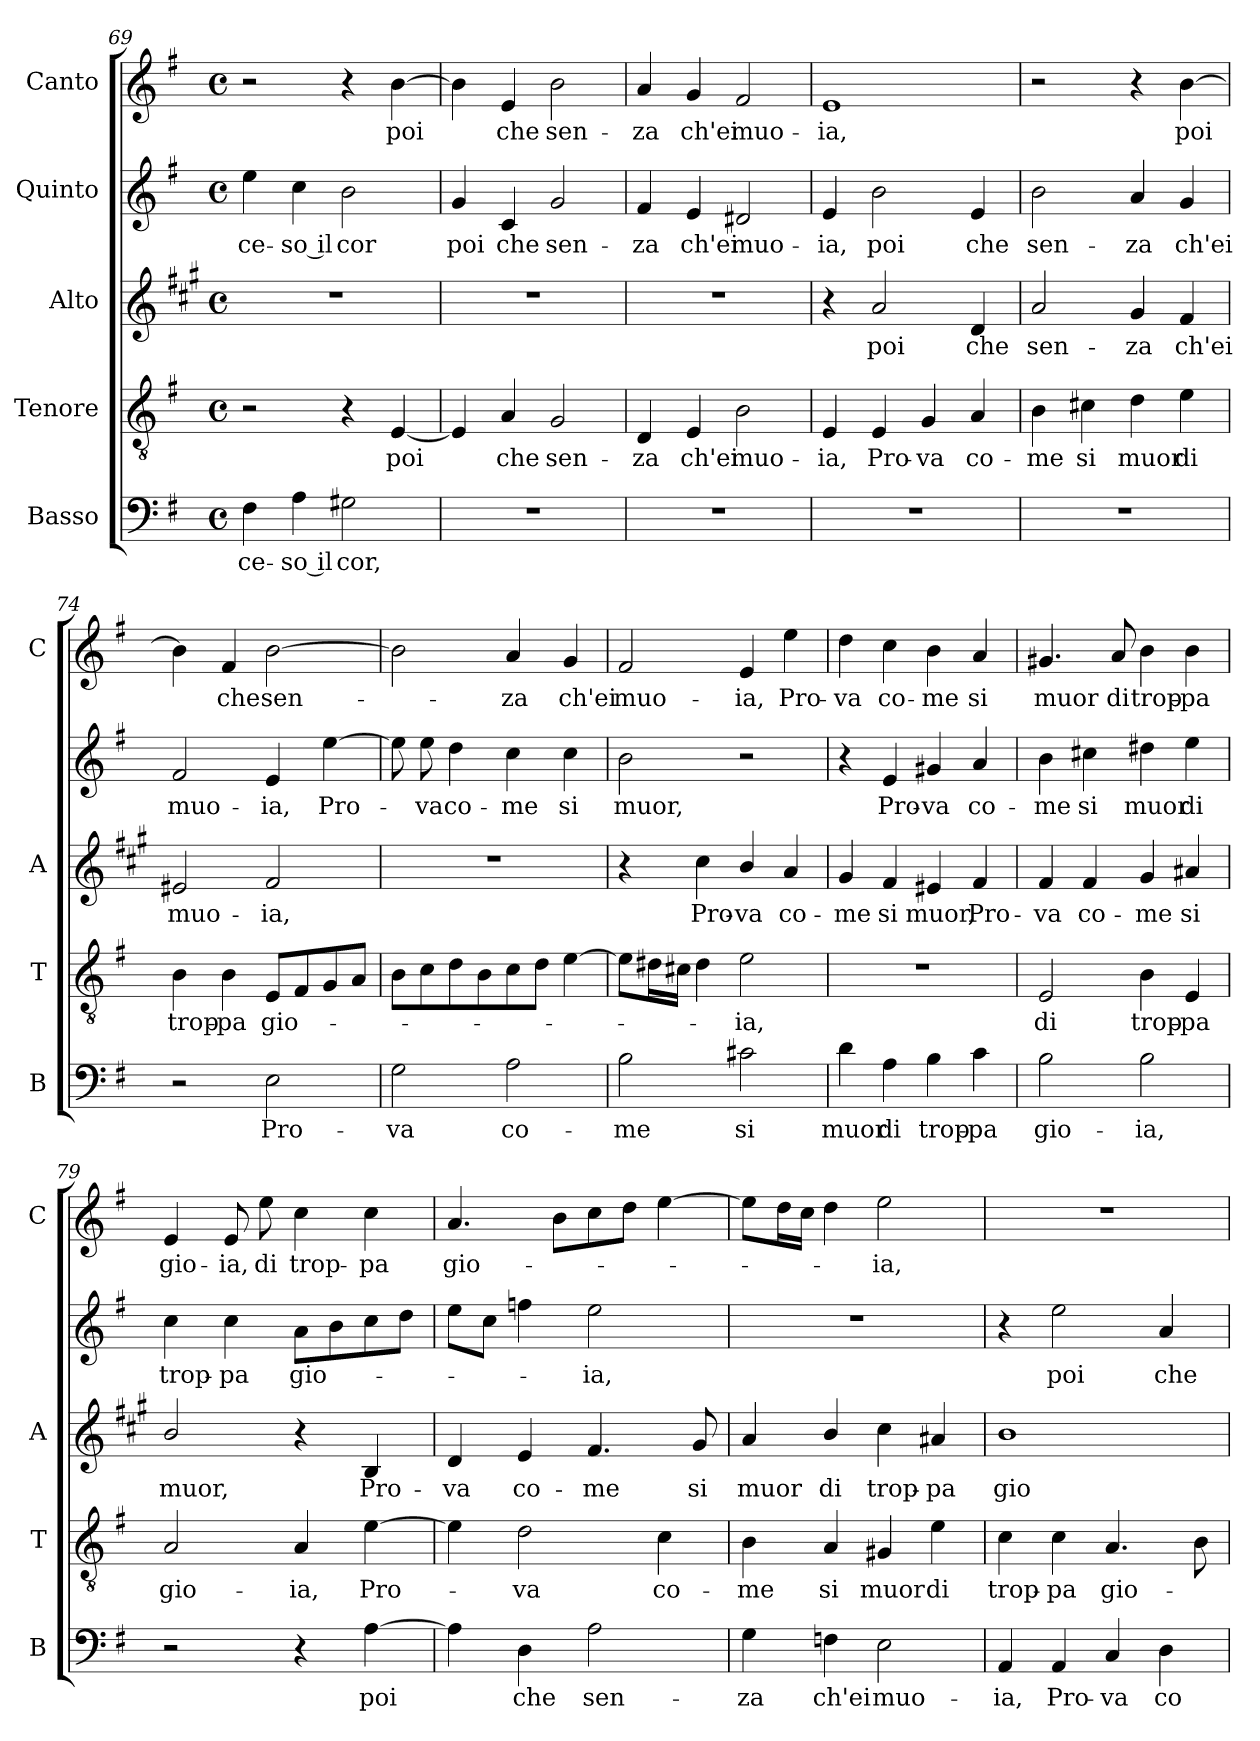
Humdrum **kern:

**kern	**text	**kern	**text	**kern	**text	**kern	**text	**kern	**text
*part5	*part5	*part4	*part4	*part3	*part3	*part2	*part2	*part1	*part1
*staff5	*staff5	*staff4	*staff4	*staff3	*staff3	*staff2	*staff2	*staff1	*staff1
*I"Basso	*	*I"Tenore	*	*I"Alto	*	*I"Quinto	*	*I"Canto	*
*I'B	*	*I'T	*	*I'A	*	*	*	*I'C	*
*clefF4	*	*clefGv2	*	*clefG2	*	*clefG2	*	*clefG2	*
*	*	*	*	*ITrd1c2	*	*	*	*	*
*k[f#]	*	*k[f#]	*	*k[f#]	*	*k[f#]	*	*k[f#]	*
*G:	*	*G:	*	*G:	*	*G:	*	*G:	*
*M4/4	*	*M4/4	*	*M4/4	*	*M4/4	*	*M4/4	*
*met(c)	*	*met(c)	*	*met(c)	*	*met(c)	*	*met(c)	*
=69	=69	=69	=69	=69	=69	=69	=69	=69	=69
!	!LO:LY:b	!	!	!	!	!	!LO:LY:b	!	!
4F#\	-ce-	2r	.	1r	.	4ee\	-ce-	2r	.
!	!LO:LY:b	!	!	!	!	!	!LO:LY:b	!	!
4A\	-so il	.	.	.	.	4cc\	-so il	.	.
!	!LO:LY:b	!	!	!	!	!	!LO:LY:b	!	!
2G#X\	cor,	4r	.	.	.	2b\	cor	4r	.
!	!	!	!LO:LY:b	!	!	!	!	!	!LO:LY:b
.	.	[4E/	poi	.	.	.	.	[4b\	poi
!!LO:PB:g=z
=70	=70	=70	=70	=70	=70	=70	=70	=70	=70
!	!	!	!	!	!	!	!LO:LY:b	!	!
1r	.	4E/]	.	1r	.	4g/	poi	4b\]	.
!	!	!	!LO:LY:b	!	!	!	!LO:LY:b	!	!LO:LY:b
.	.	4A/	che	.	.	4c/	che	4e/	che
!	!	!	!LO:LY:b	!	!	!	!LO:LY:b	!	!LO:LY:b
.	.	2G/	sen-	.	.	2g/	sen-	2b\	sen-
=71	=71	=71	=71	=71	=71	=71	=71	=71	=71
!	!	!	!LO:LY:b	!	!	!	!LO:LY:b	!	!LO:LY:b
1r	.	4D/	-za	1r	.	4f#/	-za	4a/	-za
!	!	!	!LO:LY:b	!	!	!	!LO:LY:b	!	!LO:LY:b
.	.	4E/	ch'ei	.	.	4e/	ch'ei	4g/	ch'ei
!	!	!	!LO:LY:b	!	!	!	!LO:LY:b	!	!LO:LY:b
.	.	2B\	muo-	.	.	2d#X/	muo-	2f#/	muo-
=72	=72	=72	=72	=72	=72	=72	=72	=72	=72
!	!	!	!LO:LY:b	!	!	!	!LO:LY:b	!	!LO:LY:b
1r	.	4E/	-ia,	4r	.	4e/	-ia,	1e	-ia,
!	!	!	!LO:LY:b	!	!LO:LY:b	!	!LO:LY:b	!	!
.	.	4E/	Pro-	2g/	poi	2b\	poi	.	.
!	!	!	!LO:LY:b	!	!	!	!	!	!
.	.	4G/	-va	.	.	.	.	.	.
!	!	!	!LO:LY:b	!	!LO:LY:b	!	!LO:LY:b	!	!
.	.	4A/	co-	4c/	che	4e/	che	.	.
=73	=73	=73	=73	=73	=73	=73	=73	=73	=73
!	!	!	!LO:LY:b	!	!LO:LY:b	!	!LO:LY:b	!	!
1r	.	4B\	-me	2g/	sen-	2b\	sen-	2r	.
!	!	!	!LO:LY:b	!	!	!	!	!	!
.	.	4c#X\	si	.	.	.	.	.	.
!	!	!	!LO:LY:b	!	!LO:LY:b	!	!LO:LY:b	!	!
.	.	4d\	muor	4f#/	-za	4a/	-za	4r	.
!	!	!	!LO:LY:b	!	!LO:LY:b	!	!LO:LY:b	!	!LO:LY:b
.	.	4e\	di	4e/	ch'ei	4g/	ch'ei	[4b\	poi
=74	=74	=74	=74	=74	=74	=74	=74	=74	=74
!	!	!	!LO:LY:b	!	!LO:LY:b	!	!LO:LY:b	!	!
2r	.	4B\	trop-	2d#X/	muo-	2f#/	muo-	4b\]	.
!	!	!	!LO:LY:b	!	!	!	!	!	!LO:LY:b
.	.	4B\	-pa	.	.	.	.	4f#/	che
!	!LO:LY:b	!	!LO:LY:b	!	!LO:LY:b	!	!LO:LY:b	!	!LO:LY:b
2E\	Pro-	8E/L	gio-	2e/	-ia,	4e/	-ia,	[2b\	sen-
.	.	8F#/	.	.	.	.	.	.	.
!	!	!	!	!	!	!	!LO:LY:b	!	!
.	.	8G/	.	.	.	[4ee\	Pro-	.	.
.	.	8A/J	.	.	.	.	.	.	.
=75	=75	=75	=75	=75	=75	=75	=75	=75	=75
!	!LO:LY:b	!	!	!	!	!	!	!	!
2G\	-va	8B\L	.	1r	.	8ee\]	.	2b\]	.
!	!	!	!	!	!	!	!LO:LY:b	!	!
.	.	8c\	.	.	.	8ee\	-va	.	.
!	!	!	!	!	!	!	!LO:LY:b	!	!
.	.	8d\	.	.	.	4dd\	co-	.	.
.	.	8B\	.	.	.	.	.	.	.
!	!LO:LY:b	!	!	!	!	!	!LO:LY:b	!	!LO:LY:b
2A\	co-	8c\	.	.	.	4cc\	-me	4a/	-za
.	.	8d\J	.	.	.	.	.	.	.
!	!	!	!	!	!	!	!LO:LY:b	!	!LO:LY:b
.	.	[4e\	.	.	.	4cc\	si	4g/	ch'ei
=76	=76	=76	=76	=76	=76	=76	=76	=76	=76
!	!LO:LY:b	!	!	!	!	!	!LO:LY:b	!	!LO:LY:b
2B\	-me	8e\L]	.	4r	.	2b\	muor,	2f#/	muo-
.	.	16d#X\L	.	.	.	.	.	.	.
.	.	16c#X\JJ	.	.	.	.	.	.	.
!	!	!	!	!	!LO:LY:b	!	!	!	!
.	.	4d#\	.	4b\	Pro-	.	.	.	.
!	!LO:LY:b	!	!LO:LY:b	!	!LO:LY:b	!	!	!	!LO:LY:b
2c#X\	si	2e\	-ia,	4a/	-va	2r	.	4e/	-ia,
!	!	!	!	!	!LO:LY:b	!	!	!	!LO:LY:b
.	.	.	.	4g/	co-	.	.	4ee\	Pro-
!!LO:LB:g=z
=77	=77	=77	=77	=77	=77	=77	=77	=77	=77
!	!LO:LY:b	!	!	!	!LO:LY:b	!	!	!	!LO:LY:b
4d\	muor	1r	.	4f#/	-me	4r	.	4dd\	-va
!	!LO:LY:b	!	!	!	!LO:LY:b	!	!LO:LY:b	!	!LO:LY:b
4A\	di	.	.	4e/	si	4e/	Pro-	4cc\	co-
!	!LO:LY:b	!	!	!	!LO:LY:b	!	!LO:LY:b	!	!LO:LY:b
4B\	trop-	.	.	4d#X/	muor,	4g#X/	-va	4b\	-me
!	!LO:LY:b	!	!	!	!LO:LY:b	!	!LO:LY:b	!	!LO:LY:b
4c\	-pa	.	.	4e/	Pro-	4a/	co-	4a/	si
=78	=78	=78	=78	=78	=78	=78	=78	=78	=78
!	!LO:LY:b	!	!LO:LY:b	!	!LO:LY:b	!	!LO:LY:b	!	!LO:LY:b
2B\	gio-	2E/	di	4e/	-va	4b\	-me	4.g#X/	muor
!	!	!	!	!	!LO:LY:b	!	!LO:LY:b	!	!
.	.	.	.	4e/	co-	4cc#X\	si	.	.
!	!	!	!	!	!	!	!	!	!LO:LY:b
.	.	.	.	.	.	.	.	8a/	di
!	!LO:LY:b	!	!LO:LY:b	!	!LO:LY:b	!	!LO:LY:b	!	!LO:LY:b
2B\	-ia,	4B\	trop-	4f#/	-me	4dd#X\	muor	4b\	trop-
!	!	!	!LO:LY:b	!	!LO:LY:b	!	!LO:LY:b	!	!LO:LY:b
.	.	4E/	-pa	4g#X/	si	4ee\	di	4b\	-pa
=79	=79	=79	=79	=79	=79	=79	=79	=79	=79
!	!	!	!LO:LY:b	!	!LO:LY:b	!	!LO:LY:b	!	!LO:LY:b
2r	.	2A/	gio-	2a/	muor,	4cc\	trop-	4e/	gio-
!	!	!	!	!	!	!	!LO:LY:b	!	!LO:LY:b
.	.	.	.	.	.	4cc\	-pa	8e/	-ia,
!	!	!	!	!	!	!	!	!	!LO:LY:b
.	.	.	.	.	.	.	.	8ee\	di
!	!	!	!LO:LY:b	!	!	!	!LO:LY:b	!	!LO:LY:b
4r	.	4A/	-ia,	4r	.	8a\L	gio-	4cc\	trop-
.	.	.	.	.	.	8b\	.	.	.
!	!LO:LY:b	!	!LO:LY:b	!	!LO:LY:b	!	!	!	!LO:LY:b
[4A\	poi	[4e\	Pro-	4A/	Pro-	8cc\	.	4cc\	-pa
.	.	.	.	.	.	8dd\J	.	.	.
=80	=80	=80	=80	=80	=80	=80	=80	=80	=80
!	!	!	!	!	!LO:LY:b	!	!	!	!LO:LY:b
4A\]	.	4e\]	.	4c/	-va	8ee\L	.	4.a/	gio-
.	.	.	.	.	.	8cc\J	.	.	.
!	!LO:LY:b	!	!LO:LY:b	!	!LO:LY:b	!	!	!	!
4D\	che	2d\	-va	4d/	co-	4ffn\	.	.	.
.	.	.	.	.	.	.	.	8b\L	.
!	!LO:LY:b	!	!	!	!LO:LY:b	!	!LO:LY:b	!	!
2A\	sen-	.	.	4.e/	-me	2ee\	-ia,	8cc\	.
.	.	.	.	.	.	.	.	8dd\J	.
!	!	!	!LO:LY:b	!	!	!	!	!	!
.	.	4c\	co-	.	.	.	.	[4ee\	.
!	!	!	!	!	!LO:LY:b	!	!	!	!
.	.	.	.	8f#/	si	.	.	.	.
=81	=81	=81	=81	=81	=81	=81	=81	=81	=81
!	!LO:LY:b	!	!LO:LY:b	!	!LO:LY:b	!	!	!	!
4G\	-za	4B\	-me	4g/	muor	1r	.	8ee\L]	.
.	.	.	.	.	.	.	.	16dd\L	.
.	.	.	.	.	.	.	.	16cc\JJ	.
!	!LO:LY:b	!	!LO:LY:b	!	!LO:LY:b	!	!	!	!
4Fn\	ch'ei	4A/	si	4a/	di	.	.	4dd\	.
!	!LO:LY:b	!	!LO:LY:b	!	!LO:LY:b	!	!	!	!LO:LY:b
2E\	muo-	4G#X/	muor	4b\	trop-	.	.	2ee\	-ia,
!	!	!	!LO:LY:b	!	!LO:LY:b	!	!	!	!
.	.	4e\	di	4g#X/	-pa	.	.	.	.
=82	=82	=82	=82	=82	=82	=82	=82	=82	=82
!	!LO:LY:b	!	!LO:LY:b	!	!LO:LY:b	!	!	!	!
4AA/	-ia,	4c\	trop-	1a	gio-	4r	.	1r	.
!	!LO:LY:b	!	!LO:LY:b	!	!	!	!LO:LY:b	!	!
4AA/	Pro-	4c\	-pa	.	.	2ee\	poi	.	.
!	!LO:LY:b	!	!LO:LY:b	!	!	!	!	!	!
4C/	-va	4.A/	gio-	.	.	.	.	.	.
!	!LO:LY:b	!	!	!	!	!	!LO:LY:b	!	!
4D\	co-	.	.	.	.	4a/	che	.	.
.	.	8B\	.	.	.	.	.	.	.
=	=	=	=	=	=	=	=	=	=
*-	*-	*-	*-	*-	*-	*-	*-	*-	*-
